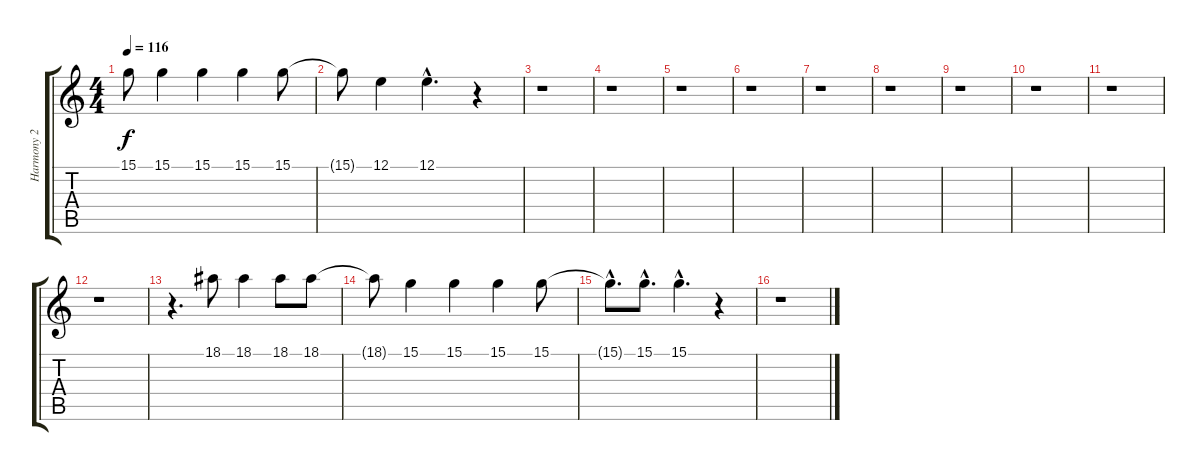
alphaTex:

\track ("Harmony 2 - Paul" "Harmony 2 ") {instrument piccolo}
\staff {score tabs}
\tuning (E4 B3 G3 D3 A2 E2) {hide}
\ts (4 4)
\tempo 116
\clef g2
\ks c
15.1{t}.8{dy f} 15.1.4 15.1.4 15.1.4 15.1.8 |
15.1{t}.8 12.1.4 12.1{hac}.4{d} r.4 |
r.1 |
r.1 |
r.1 |
r.1 |
r.1 |
r.1 |
r.1 |
r.1 |
r.1 |
r.1 |
r.4{d} 18.1.8 18.1.4 18.1.8 18.1.8 |
18.1{t}.8 15.1.4 15.1.4 15.1.4 15.1.8 |
15.1{hac t}.8{d} 15.1{hac}.8{d} 15.1{hac}.4{d} r.4 |
r.1
